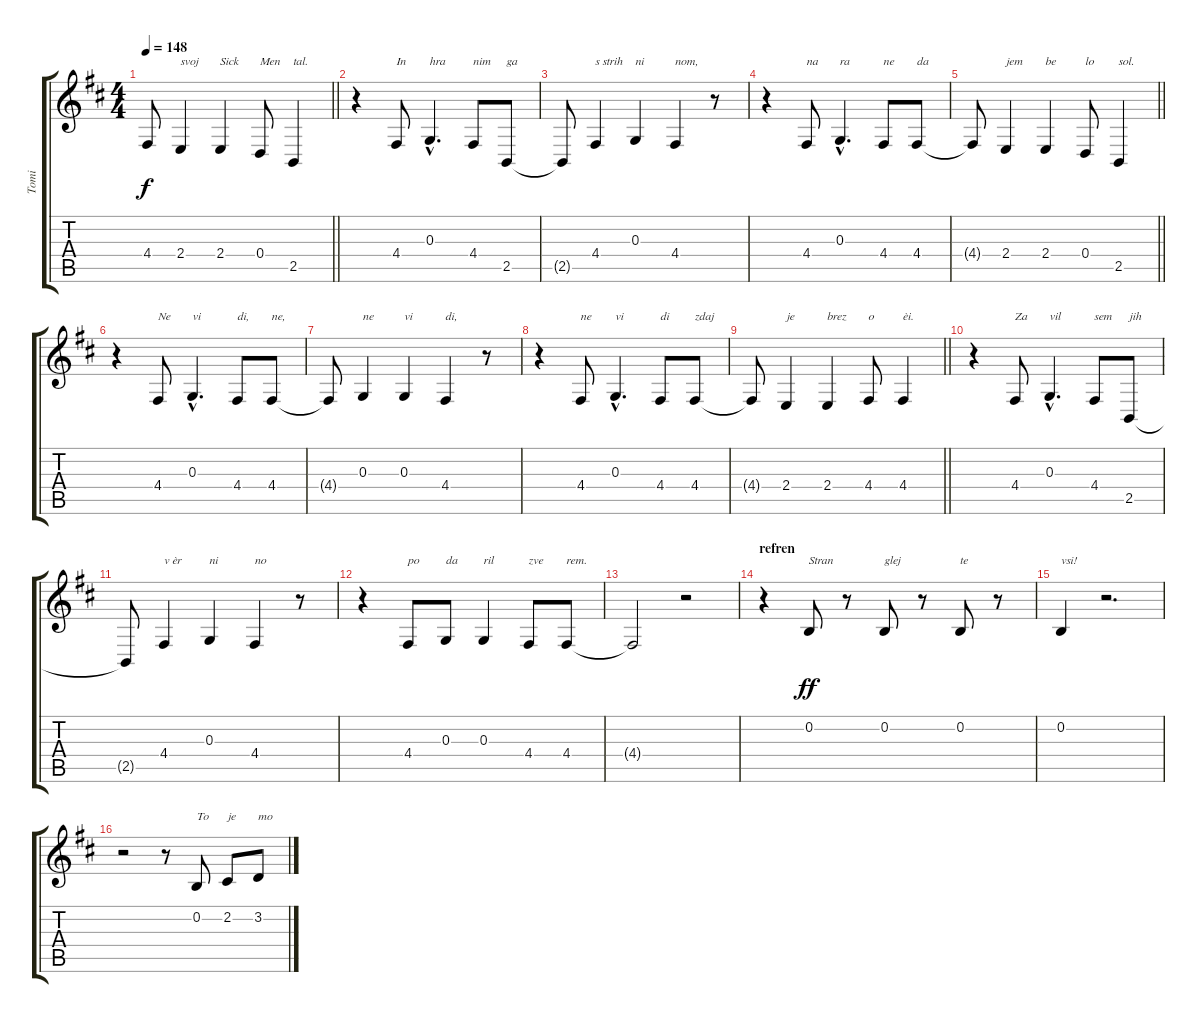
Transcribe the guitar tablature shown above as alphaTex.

\track ("Tomi" "Tomi") {instrument tenorsax}
\staff {score tabs}
\tuning (E4 B3 G3 D3 A2 E2) {hide}
\ts (4 4)
\tempo 148
\clef g2
\barLineRight lightlight
\ks d
4.4{t}.8{dy f} 2.4.4{txt "svoj"} 2.4.4{txt "Sick"} 0.4.8{txt "Men"} 2.5.4{txt "tal."} |
r.4 4.4.8{txt "In"} 0.3{hac}.4{d txt "hra"} 4.4.8{txt "nim"} 2.5.8{txt "ga"} |
2.5{t}.8 4.4.4{txt "s strih"} 0.3.4{txt "ni"} 4.4.4{txt "nom,"} r.8 |
r.4 4.4.8{txt "na"} 0.3{hac}.4{d txt "ra"} 4.4.8{txt "ne"} 4.4.8{txt "da"} |
\barLineRight lightlight
4.4{t}.8 2.4.4{txt "jem"} 2.4.4{txt "be"} 0.4.8{txt "lo"} 2.5.4{txt "sol."} |
r.4 4.4.8{txt "Ne"} 0.3{hac}.4{d txt "vi"} 4.4.8{txt "di,"} 4.4.8{txt "ne,"} |
4.4{t}.8 0.3.4{txt "ne"} 0.3.4{txt "vi"} 4.4.4{txt "di,"} r.8 |
r.4 4.4.8{txt "ne"} 0.3{hac}.4{d txt "vi"} 4.4.8{txt "di"} 4.4.8{txt "zdaj"} |
\barLineRight lightlight
4.4{t}.8 2.4.4{txt "je"} 2.4.4{txt "brez"} 4.4.8{txt "o"} 4.4.4{txt "èi."} |
r.4 4.4.8{txt "Za"} 0.3{hac}.4{d txt "vil"} 4.4.8{txt "sem"} 2.5.8{txt "jih"} |
2.5{t}.8 4.4.4{txt "v èr"} 0.3.4{txt "ni"} 4.4.4{txt "no"} r.8 |
r.4 4.4.8{txt "po"} 0.3.8{txt "da"} 0.3.4{txt "ril"} 4.4.8{txt "zve"} 4.4.8{txt "rem."} |
4.4{t}.2 r.2 |
\section ("" "refren")
r.4 0.2.8{txt "Stran" dy ff} r.8 0.2.8{txt "glej"} r.8 0.2.8{txt "te"} r.8 |
0.2.4{txt "vsi!"} r.2{d} |
r.2 r.8 0.2.8{txt "To"} 2.2.8{txt "je"} 3.2.8{txt "mo"}
